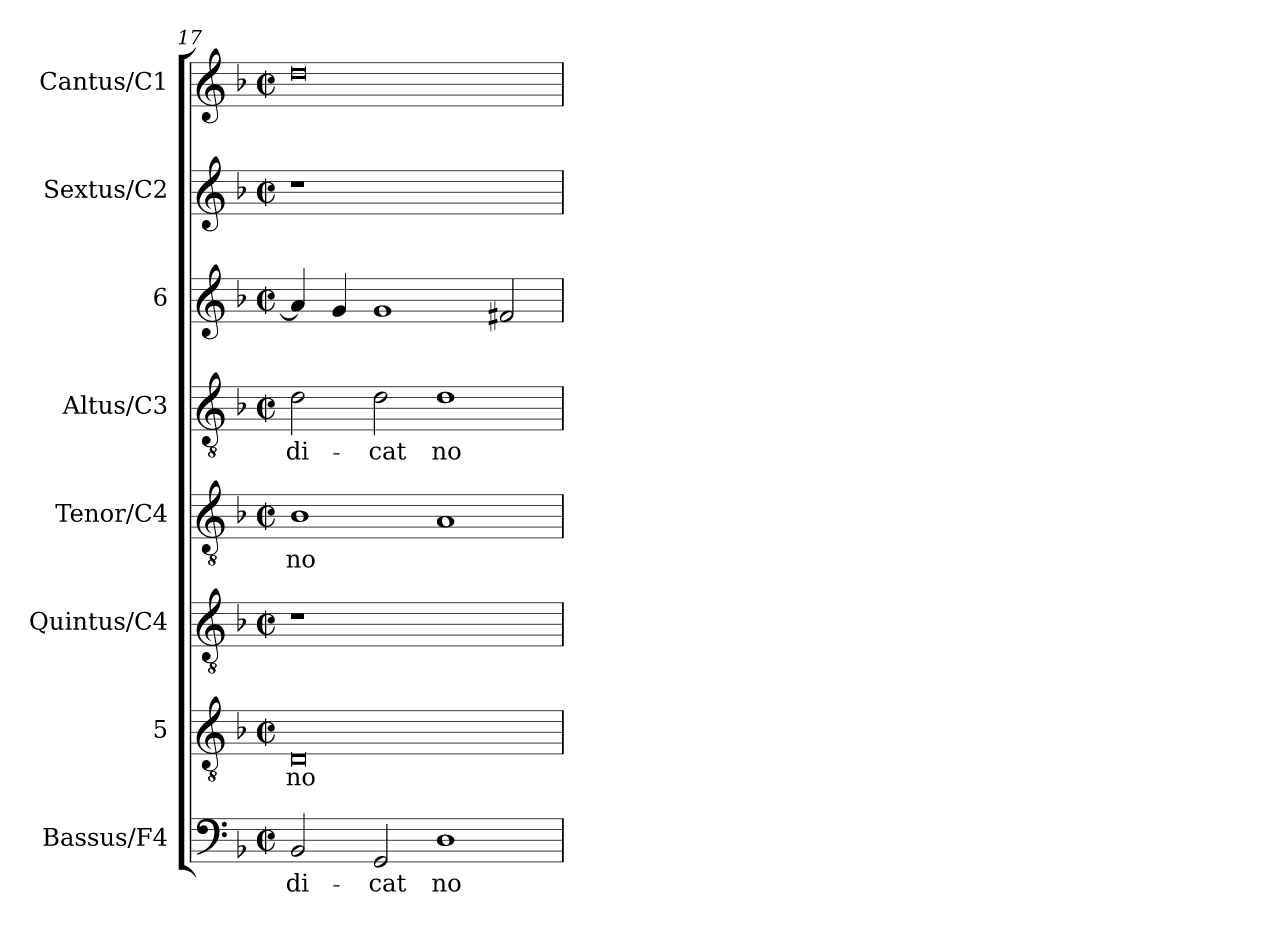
**kern	**text	**kern	**text	**kern	**kern	**text	**kern	**text	**kern	**text	**kern	**kern	**text
*part8	*part8	*part7	*part7	*part6	*part5	*part5	*part4	*part4	*part3	*part3	*part2	*part1	*part1
*staff8	*staff8	*staff7	*staff7	*staff6	*staff5	*staff5	*staff4	*staff4	*staff3	*staff3	*staff2	*staff1	*staff1
*I"Bassus/F4	*	*I"5	*	*I"Quintus/C4	*I"Tenor/C4	*	*I"Altus/C3	*	*I"6	*	*I"Sextus/C2	*I"Cantus/C1	*
*I'B	*	*	*	*	*I'T	*	*I'A	*	*	*	*	*I'C	*
*clefF4	*	*clefGv2	*	*clefGv2	*clefGv2	*	*clefGv2	*	*clefG2	*	*clefG2	*clefG2	*
*k[b-]	*	*k[b-]	*	*k[b-]	*k[b-]	*	*k[b-]	*	*k[b-]	*	*k[b-]	*k[b-]	*
*F:	*	*F:	*	*F:	*F:	*	*F:	*	*F:	*	*F:	*F:	*
*M2/2	*	*M2/2	*	*M2/2	*M2/2	*	*M2/2	*	*M2/2	*	*M2/2	*M2/2	*
*met(c|)	*	*met(c|)	*	*met(c|)	*met(c|)	*	*met(c|)	*	*met(c|)	*	*met(c|)	*met(c|)	*
=17	=17	=17	=17	=17	=17	=17	=17	=17	=17	=17	=17	=17	=17
!	!LO:LY:b:cj	!	!LO:LY:b:cj	!	!	!LO:LY:b:cj	!	!LO:LY:b:cj	!	!LO:LY:b:cj	!	!	!LO:LY:b:cj
2BB-/	-di-	0D	no-	1r	1B-	no-	2d\	-di-	4a/]	--	1r	0dd	--
!	!	!	!	!	!	!	!	!	!	!LO:LY:b:cj	!	!	!
.	.	.	.	.	.	.	.	.	4g/	--	.	.	.
!	!LO:LY:b:cj	!	!	!	!	!	!	!LO:LY:b:cj	!	!LO:LY:b:cj	!	!	!
2GG/	-cat	.	.	.	.	.	2d\	-cat	1g	--	.	.	.
!	!LO:LY:b:cj	!	!	!	!	!LO:LY:b:cj	!	!LO:LY:b:cj	!	!	!	!	!
1D	no-	.	.	1ryy	1A	--	1d	no-	.	.	1ryy	.	.
!	!	!	!	!	!	!	!	!	!	!LO:LY:b:cj	!	!	!
.	.	.	.	.	.	.	.	.	2f#X/	--	.	.	.
=	=	=	=	=	=	=	=	=	=	=	=	=	=
*-	*-	*-	*-	*-	*-	*-	*-	*-	*-	*-	*-	*-	*-
